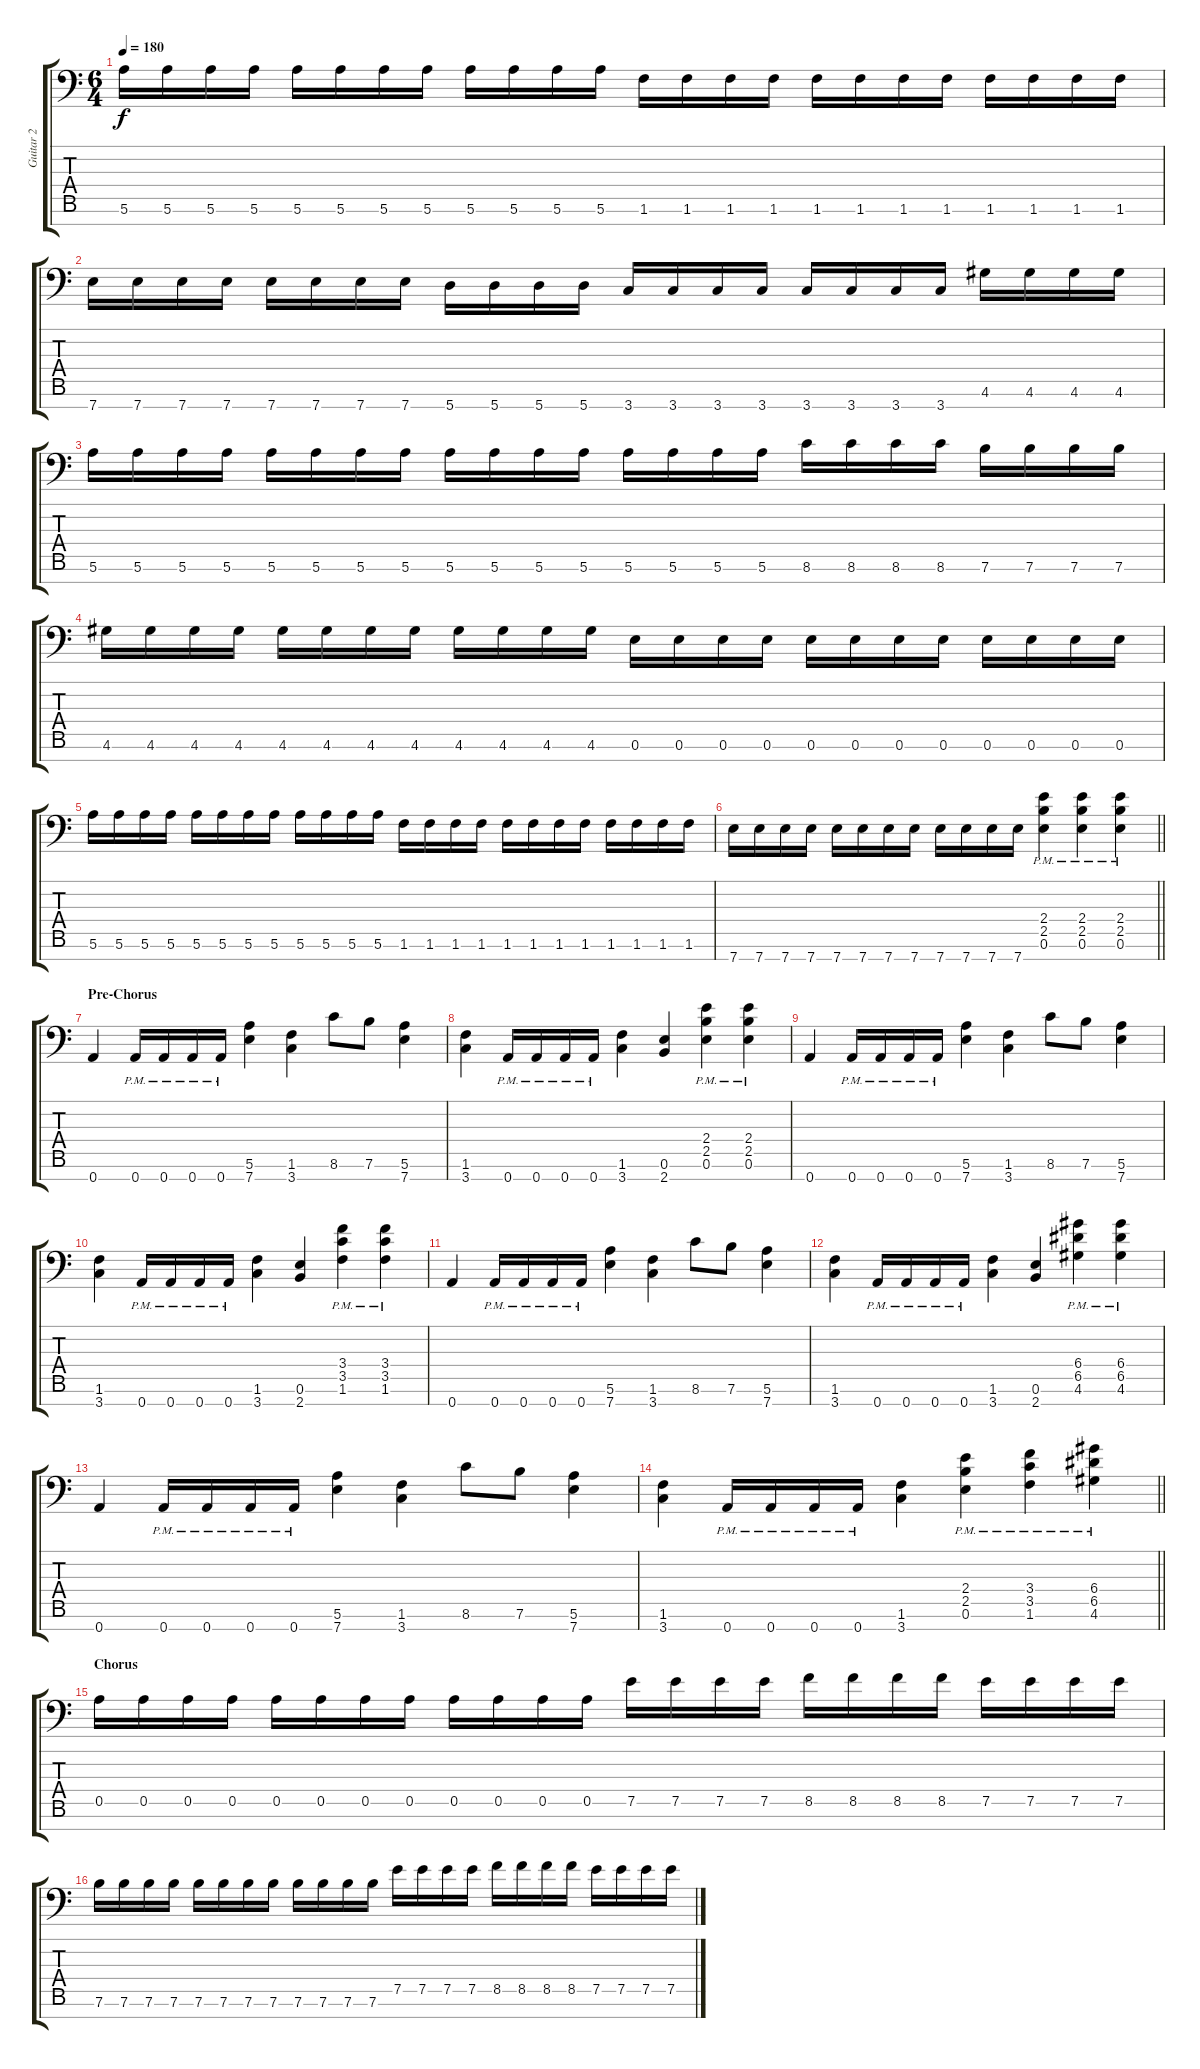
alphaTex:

\track ("Guitar 2" "Guitar 2") {instrument distortionguitar}
\staff {score tabs}
\tuning (E4 B3 G3 D3 A2 E2 A1) {hide}
\ts (6 4)
\tempo 180
\clef f4
\ks c
5.6.16{dy f} 5.6.16 5.6.16 5.6.16 5.6.16 5.6.16 5.6.16 5.6.16 5.6.16 5.6.16 5.6.16 5.6.16 1.6.16 1.6.16 1.6.16 1.6.16 1.6.16 1.6.16 1.6.16 1.6.16 1.6.16 1.6.16 1.6.16 1.6.16 |
7.7.16 7.7.16 7.7.16 7.7.16 7.7.16 7.7.16 7.7.16 7.7.16 5.7.16 5.7.16 5.7.16 5.7.16 3.7.16 3.7.16 3.7.16 3.7.16 3.7.16 3.7.16 3.7.16 3.7.16 4.6.16 4.6.16 4.6.16 4.6.16 |
5.6.16 5.6.16 5.6.16 5.6.16 5.6.16 5.6.16 5.6.16 5.6.16 5.6.16 5.6.16 5.6.16 5.6.16 5.6.16 5.6.16 5.6.16 5.6.16 8.6.16 8.6.16 8.6.16 8.6.16 7.6.16 7.6.16 7.6.16 7.6.16 |
4.6.16 4.6.16 4.6.16 4.6.16 4.6.16 4.6.16 4.6.16 4.6.16 4.6.16 4.6.16 4.6.16 4.6.16 0.6.16 0.6.16 0.6.16 0.6.16 0.6.16 0.6.16 0.6.16 0.6.16 0.6.16 0.6.16 0.6.16 0.6.16 |
5.6.16 5.6.16 5.6.16 5.6.16 5.6.16 5.6.16 5.6.16 5.6.16 5.6.16 5.6.16 5.6.16 5.6.16 1.6.16 1.6.16 1.6.16 1.6.16 1.6.16 1.6.16 1.6.16 1.6.16 1.6.16 1.6.16 1.6.16 1.6.16 |
\barLineRight lightlight
7.7.16 7.7.16 7.7.16 7.7.16 7.7.16 7.7.16 7.7.16 7.7.16 7.7.16 7.7.16 7.7.16 7.7.16 (2.4{pm} 2.5{pm} 0.6{pm}).4 (2.4{pm} 2.5{pm} 0.6{pm}).4 (2.4{pm} 2.5{pm} 0.6{pm}).4 |
\section ("" "Pre-Chorus")
0.7.4 0.7{pm}.16 0.7{pm}.16 0.7{pm}.16 0.7{pm}.16 (5.6 7.7).4 (1.6 3.7).4 8.6.8 7.6.8 (5.6 7.7).4 |
(1.6 3.7).4 0.7{pm}.16 0.7{pm}.16 0.7{pm}.16 0.7{pm}.16 (1.6 3.7).4 (0.6 2.7).4 (2.4{pm} 2.5{pm} 0.6{pm}).4 (2.4{pm} 2.5{pm} 0.6{pm}).4 |
0.7.4 0.7{pm}.16 0.7{pm}.16 0.7{pm}.16 0.7{pm}.16 (5.6 7.7).4 (1.6 3.7).4 8.6.8 7.6.8 (5.6 7.7).4 |
(1.6 3.7).4 0.7{pm}.16 0.7{pm}.16 0.7{pm}.16 0.7{pm}.16 (1.6 3.7).4 (0.6 2.7).4 (3.4{pm} 3.5{pm} 1.6{pm}).4 (3.4{pm} 3.5{pm} 1.6{pm}).4 |
0.7.4 0.7{pm}.16 0.7{pm}.16 0.7{pm}.16 0.7{pm}.16 (5.6 7.7).4 (1.6 3.7).4 8.6.8 7.6.8 (5.6 7.7).4 |
(1.6 3.7).4 0.7{pm}.16 0.7{pm}.16 0.7{pm}.16 0.7{pm}.16 (1.6 3.7).4 (0.6 2.7).4 (6.4{pm} 6.5{pm} 4.6{pm}).4 (6.4{pm} 6.5{pm} 4.6{pm}).4 |
0.7.4 0.7{pm}.16 0.7{pm}.16 0.7{pm}.16 0.7{pm}.16 (5.6 7.7).4 (1.6 3.7).4 8.6.8 7.6.8 (5.6 7.7).4 |
\barLineRight lightlight
(1.6 3.7).4 0.7{pm}.16 0.7{pm}.16 0.7{pm}.16 0.7{pm}.16 (1.6 3.7).4 (2.4{pm} 2.5{pm} 0.6{pm}).4 (3.4{pm} 3.5{pm} 1.6{pm}).4 (6.4{pm} 6.5{pm} 4.6{pm}).4 |
\section ("" "Chorus")
0.5.16 0.5.16 0.5.16 0.5.16 0.5.16 0.5.16 0.5.16 0.5.16 0.5.16 0.5.16 0.5.16 0.5.16 7.5.16 7.5.16 7.5.16 7.5.16 8.5.16 8.5.16 8.5.16 8.5.16 7.5.16 7.5.16 7.5.16 7.5.16 |
7.6.16 7.6.16 7.6.16 7.6.16 7.6.16 7.6.16 7.6.16 7.6.16 7.6.16 7.6.16 7.6.16 7.6.16 7.5.16 7.5.16 7.5.16 7.5.16 8.5.16 8.5.16 8.5.16 8.5.16 7.5.16 7.5.16 7.5.16 7.5.16
